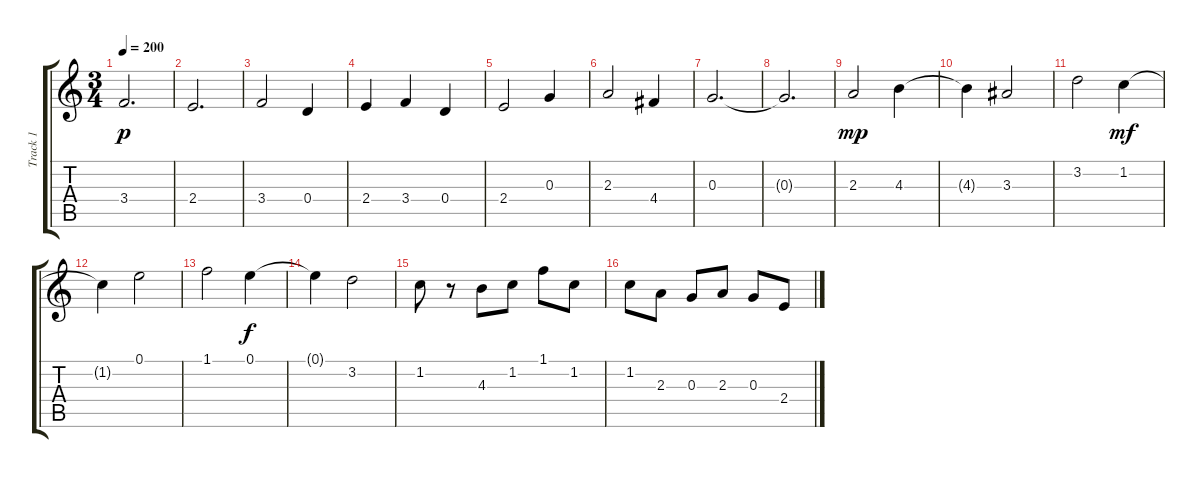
\track ("Track 1" "Track 1") {instrument acousticguitarsteel}
\staff {score tabs}
\tuning (E4 B3 G3 D3 A2 E2) {hide}
\ts (3 4)
\tempo 200
\clef g2
\ks c
3.4.2{d dy p} |
2.4.2{d} |
3.4.2 0.4.4 |
2.4.4 3.4.4 0.4.4 |
2.4.2 0.3.4 |
2.3.2 4.4.4 |
0.3.2{d} |
0.3{t}.2{d} |
2.3.2{dy mp} 4.3.4 |
4.3{t}.4 3.3.2 |
3.2.2 1.2.4{dy mf} |
1.2{t}.4 0.1.2 |
1.1.2 0.1.4{dy f} |
0.1{t}.4 3.2.2 |
1.2.8 r.8 4.3.8 1.2.8 1.1.8 1.2.8 |
1.2.8 2.3.8 0.3.8 2.3.8 0.3.8 2.4.8
